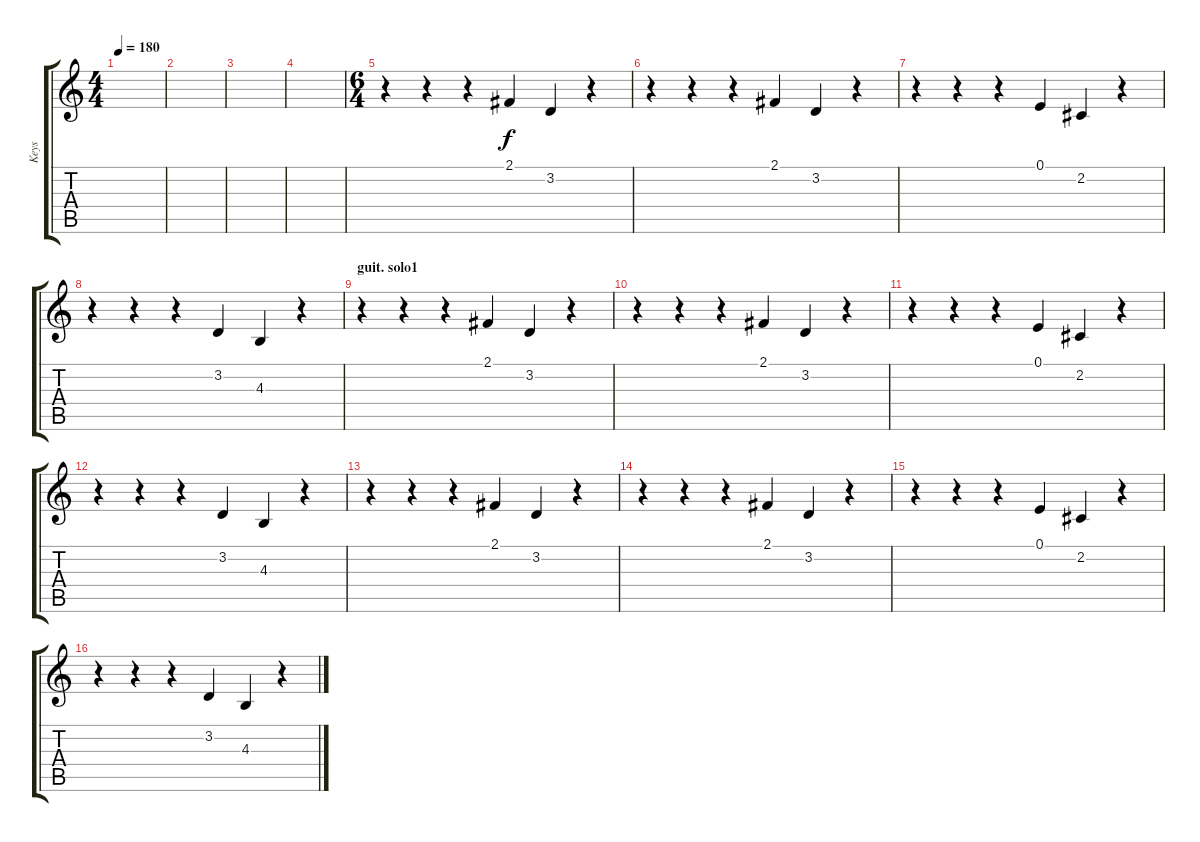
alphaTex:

\track ("Keys" "Keys") {instrument lead2sawtooth}
\staff {score tabs}
\tuning (E4 B3 G3 D3 A2 E2) {hide}
\ts (4 4)
\tempo 180
\clef g2
\ks c
|
|
|
|
\ts (6 4)
r.4 r.4 r.4 2.1.4 3.2.4 r.4 |
r.4 r.4 r.4 2.1.4 3.2.4 r.4 |
r.4 r.4 r.4 0.1.4 2.2.4 r.4 |
r.4 r.4 r.4 3.2.4 4.3.4 r.4 |
\section ("" "guit. solo1")
r.4 r.4 r.4 2.1.4 3.2.4 r.4 |
r.4 r.4 r.4 2.1.4 3.2.4 r.4 |
r.4 r.4 r.4 0.1.4 2.2.4 r.4 |
r.4 r.4 r.4 3.2.4 4.3.4 r.4 |
r.4 r.4 r.4 2.1.4 3.2.4 r.4 |
r.4 r.4 r.4 2.1.4 3.2.4 r.4 |
r.4 r.4 r.4 0.1.4 2.2.4 r.4 |
r.4 r.4 r.4 3.2.4 4.3.4 r.4
